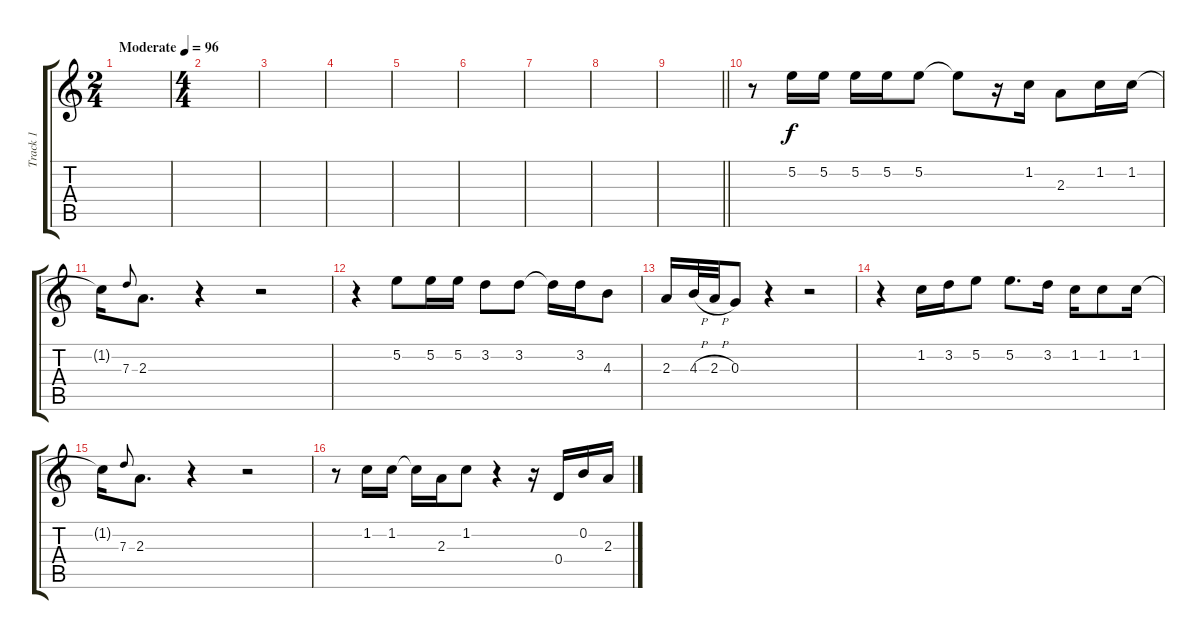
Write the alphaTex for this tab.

\track ("Track 1" "Track 1") {instrument electricguitarjazz}
\staff {score tabs}
\tuning (E4 B3 G3 D3 A2 E2) {hide}
\ts (2 4)
\tempo (96 "Moderate")
\clef g2
\ks c
|
\ts (4 4)
|
|
|
|
|
|
|
\barLineRight lightlight
|
r.8 5.2.16 5.2.16 5.2.16 5.2.16 5.2.8 5.2{t}.8 r.16 1.2.16 2.3.8 1.2.16 1.2.16 |
1.2{t}.16 7.3.8{gr onbeat} 2.3.8{d} r.4 r.2 |
r.4 5.2.8 5.2.16 5.2.16 3.2.8 3.2.8 3.2{t}.16 3.2.16 4.3.8 |
2.3.16 4.3{h}.32 2.3{h}.32 0.3.8 r.4 r.2 |
r.4 1.2.16 3.2.16 5.2.8 5.2.8{d} 3.2.16 1.2.16 1.2.8 1.2.16 |
1.2{t}.16 7.3.8{gr onbeat} 2.3.8{d} r.4 r.2 |
r.8 1.2.16 1.2.16 1.2{t}.16 2.3.16 1.2.8 r.4 r.16 0.4.16 0.2.16 2.3.16
